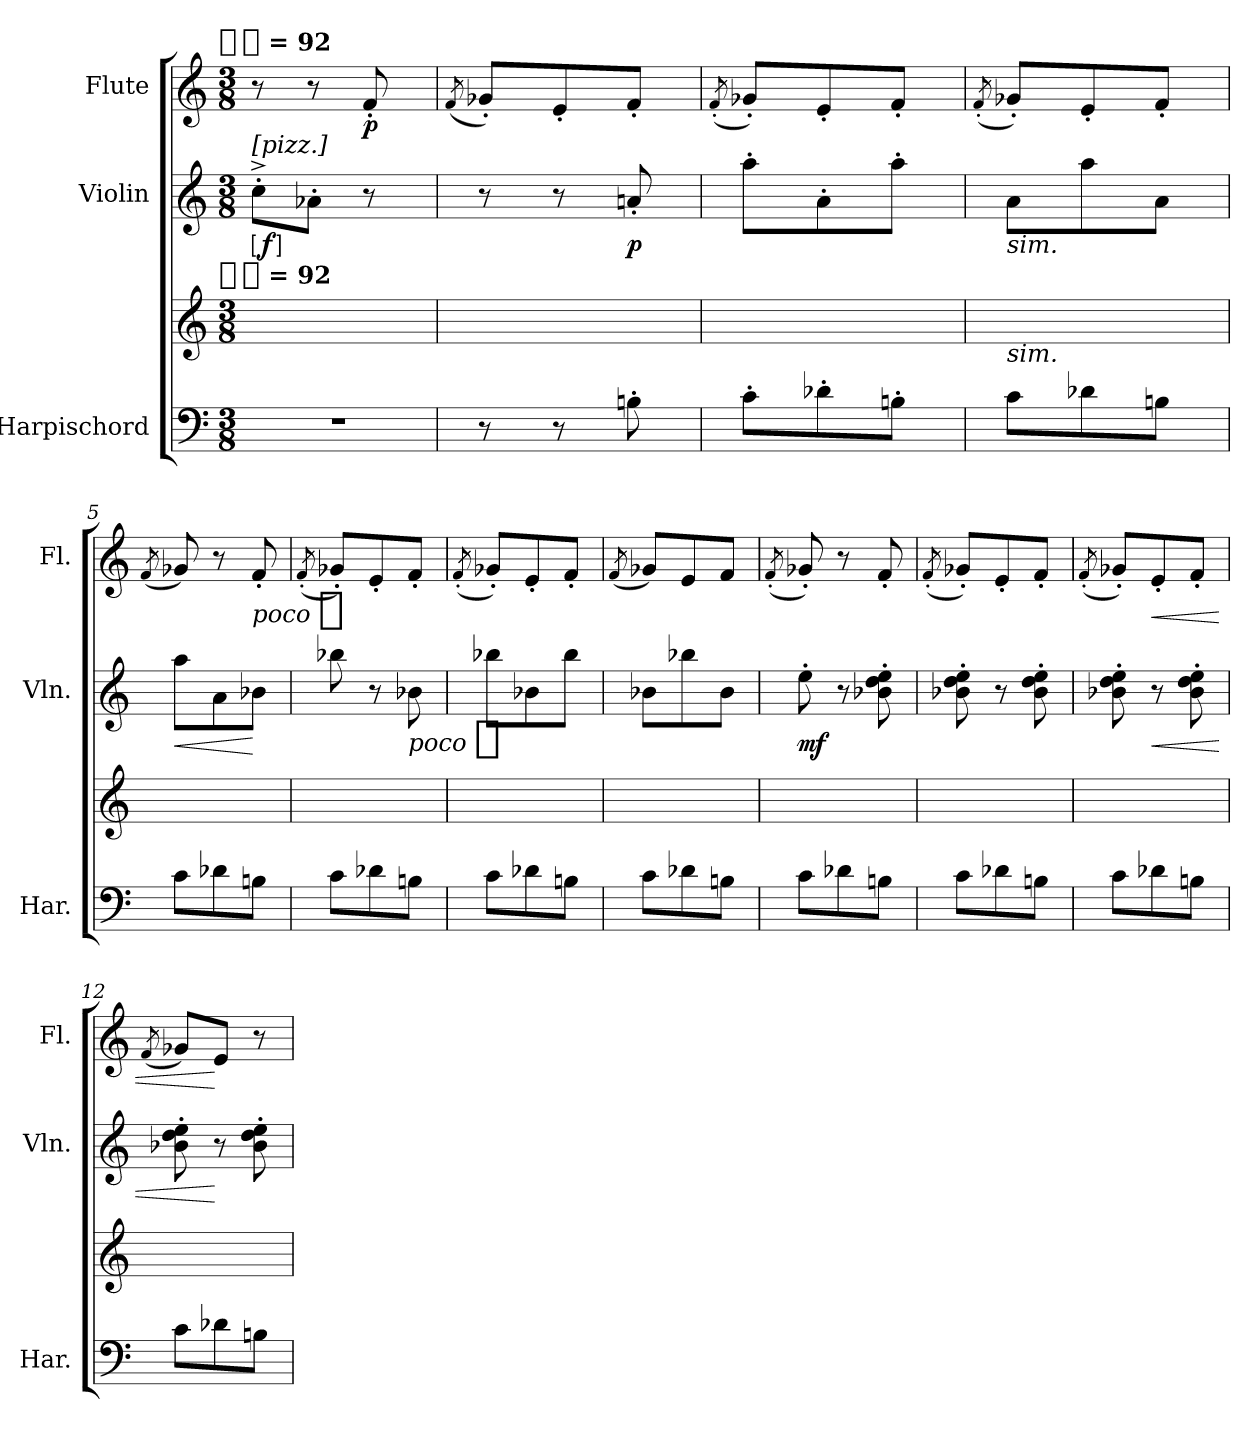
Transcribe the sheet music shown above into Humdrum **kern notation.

**kern	**kern	**kern	**dynam	**kern	**dynam
*part3	*part3	*part2	*part2	*part1	*part1
*staff4	*staff3	*staff2	*staff2	*staff1	*staff1
*I"Harpischord	*	*I"Violin	*	*I"Flute	*
*I'Har.	*	*I'Vln.	*	*I'Fl.	*
*clefF4	*clefG2	*clefG2	*	*clefG2	*
*k[]	*k[]	*k[]	*	*k[]	*
*C:	*C:	*C:	*	*C:	*
!!LO:TX:omd:t=[quarter-dot] = 92
*M3/8	*M3/8	*M3/8	*	*M3/8	*
*MM138	*MM138	*MM138	*	*MM138	*
=1	=1	=1	=1	=1	=1
!	!LO:TX:t=[quarter-dot] = 92	!	!	!	!
!	!	!LO:TX:a:t=[pizz.]	!	!	!
!	!	!	!LO:DY:ed=brack	!	!
8%3r	8ryy	8cc'^L	f	8r	.
.	8ryy	8a-X'J	.	8r	.
.	16ryy	8r	.	8f'	p
.	16ryy	.	.	.	.
=2	=2	=2	=2	=2	=2
.	.	.	.	(8qf/	.
8r	16ryy	8r	.	8g-X'L)	.
.	16ryy	.	.	.	.
8r	16ryy	8r	.	8e'	.
.	16ryy	.	.	.	.
8Bn'	16ryy	8an'	p	8f'J	.
.	16ryy	.	.	.	.
=3	=3	=3	=3	=3	=3
.	.	.	.	(8qf'/	.
8c'L	16ryy	8aa'L	.	8g-X'L)	.
.	16ryy	.	.	.	.
8d-X'	16ryy	8a'	.	8e'	.
.	16ryy	.	.	.	.
8Bn'J	16ryy	8aa'J	.	8f'J	.
.	16ryy	.	.	.	.
=4	=4	=4	=4	=4	=4
.	.	.	.	(8qf'/	.
!	!	!LO:TX:b:i:t=sim.	!	!	!
!	!LO:TX:b:i:t=sim.	!	!	!	!
8cL	16ryy	8aL	.	8g-X'L)	.
.	16ryy	.	.	.	.
8d-X	16ryy	8aa	.	8e'	.
.	16ryy	.	.	.	.
8BnJ	16ryy	8aJ	.	8f'J	.
.	16ryy	.	.	.	.
=5	=5	=5	=5	=5	=5
.	.	.	.	(8qf/	.
!	!	!	!LO:HP:b	!	!
8cL	16ryy	8aaL	<	8g-X)	.
.	16ryy	.	.	.	.
8d-X	16ryy	8a	.	8r	.
.	16ryy	.	.	.	.
!	!	!	!	!	!LO:DY:t=poco %s
8BnJ	16ryy	8b-XJ	[	8f'	mf
.	16ryy	.	.	.	.
=6	=6	=6	=6	=6	=6
.	.	.	.	(8qf'/	.
8cL	16ryy	8bb-X	.	8g-X'L)	.
.	16ryy	.	.	.	.
8d-X	16ryy	8r	.	8e'	.
.	16ryy	.	.	.	.
!	!	!	!LO:DY:t=poco %s	!	!
8BnJ	16ryy	8b-X	mf	8f'J	.
.	16ryy	.	.	.	.
=7	=7	=7	=7	=7	=7
.	.	.	.	(8qf'/	.
8cL	16ryy	8bb-XL	.	8g-X'L)	.
.	16ryy	.	.	.	.
8d-X	16ryy	8b-X	.	8e'	.
.	16ryy	.	.	.	.
8BnJ	16ryy	8bb-J	.	8f'J	.
.	16ryy	.	.	.	.
=8	=8	=8	=8	=8	=8
.	.	.	.	(8qf/	.
8cL	16ryy	8b-XL	.	8g-XL)	.
.	16ryy	.	.	.	.
8d-X	16ryy	8bb-X	.	8e	.
.	16ryy	.	.	.	.
8BnJ	16ryy	8b-J	.	8fJ	.
.	16ryy	.	.	.	.
=9	=9	=9	=9	=9	=9
.	.	.	.	(8qf'/	.
8cL	16ryy	8ee'	mf	8g-X')	.
.	16ryy	.	.	.	.
8d-X	16ryy	8r	.	8r	.
.	16ryy	.	.	.	.
8BnJ	16ryy	8b-X' 8dd' 8ee'	.	8f'	.
.	16ryy	.	.	.	.
=10	=10	=10	=10	=10	=10
.	.	.	.	(8qf'/	.
8cL	16ryy	8b-X' 8dd' 8ee'	.	8g-X'L)	.
.	16ryy	.	.	.	.
8d-X	16ryy	8r	.	8e'	.
.	16ryy	.	.	.	.
8BnJ	16ryy	8b-' 8dd' 8ee'	.	8f'J	.
.	16ryy	.	.	.	.
=11	=11	=11	=11	=11	=11
.	.	.	.	(8qf'/	.
8cL	16ryy	8b-X' 8dd' 8ee'	.	8g-X'L)	.
.	16ryy	.	.	.	.
!	!	!	!LO:HP:b	!	!LO:HP:b
8d-X	16ryy	8r	<	8e'	<
.	16ryy	.	.	.	.
8BnJ	16ryy	8b-' 8dd' 8ee'	.	8f'J	.
.	16ryy	.	.	.	.
=12	=12	=12	=12	=12	=12
.	.	.	.	(8qf/	.
8cL	16ryy	8b-X' 8dd' 8ee'	.	8g-XL)	.
.	16ryy	.	.	.	.
8d-X	16ryy	8r	[	8eJ	[
.	16ryy	.	.	.	.
8BnJ	16ryy	8b-' 8dd' 8ee'	.	8r	.
.	16ryy	.	.	.	.
=	=	=	=	=	=
*-	*-	*-	*-	*-	*-
